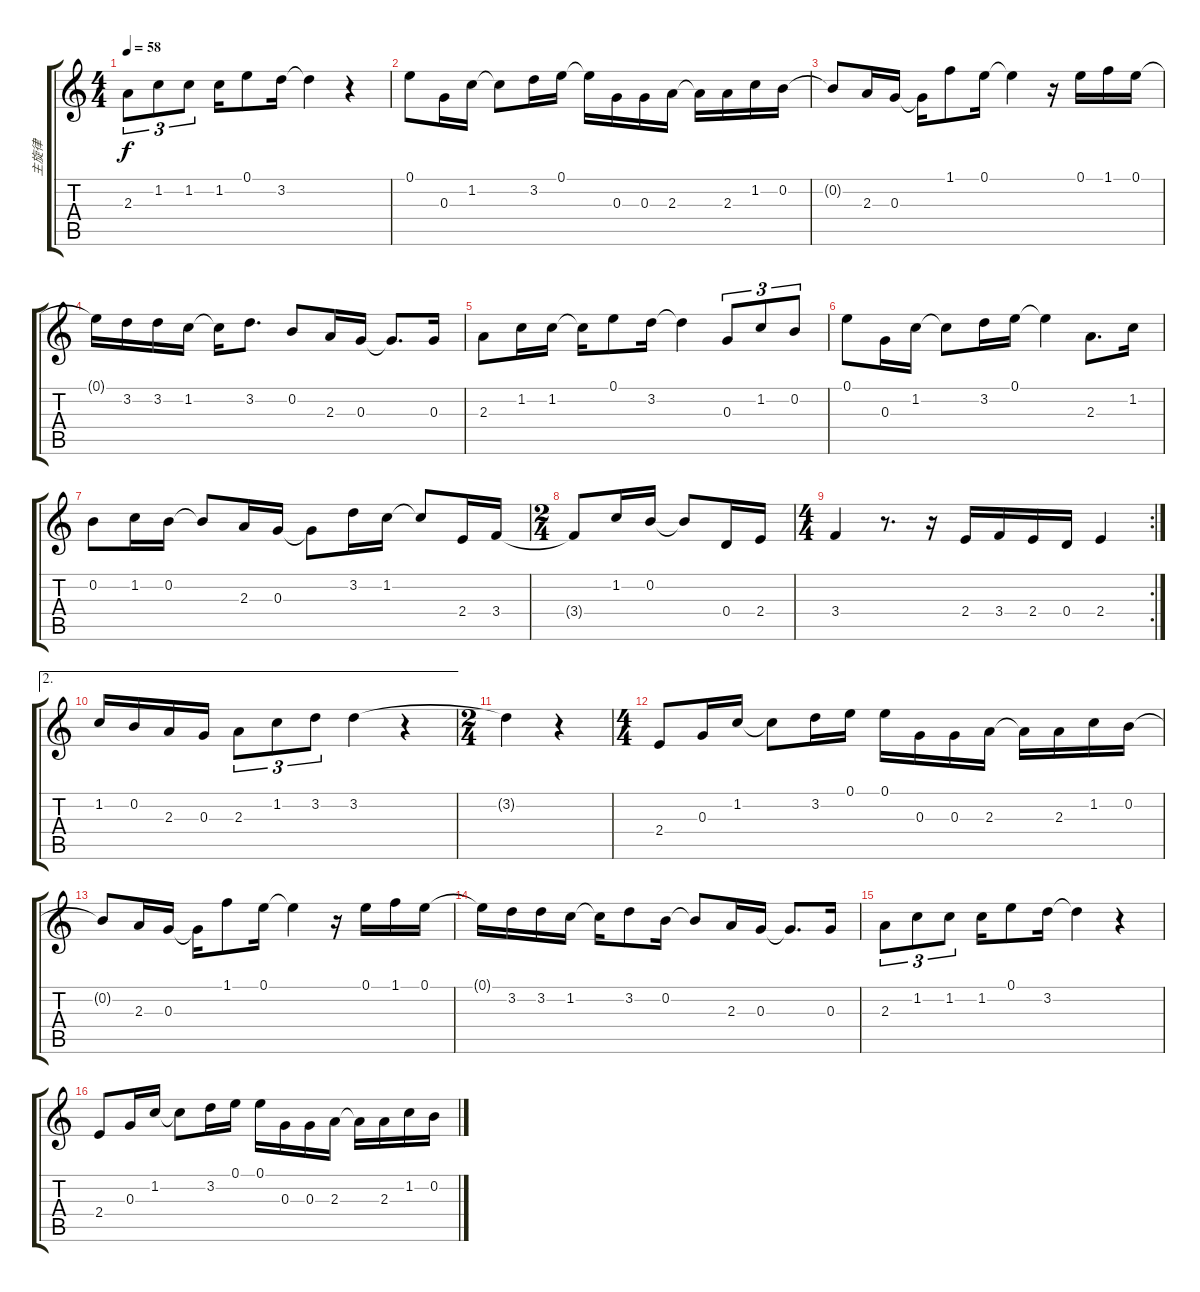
\track ("主旋律" "主旋律") {instrument acousticguitarsteel}
\staff {score tabs}
\tuning (E4 B3 G3 D3 A2 E2) {hide}
\ts (4 4)
\tempo 58
\clef g2
\ks c
2.3.8{tu (3 2) dy f} 1.2.8{tu (3 2)} 1.2.8{tu (3 2)} 1.2.16 0.1.8 3.2.16 3.2{t}.4 r.4 |
0.1.8 0.3.16 1.2.16 1.2{t}.8 3.2.16 0.1.16 0.1{t}.16 0.3.16 0.3.16 2.3.16 2.3{t}.16 2.3.16 1.2.16 0.2.16 |
0.2{t}.8 2.3.16 0.3.16 0.3{t}.16 1.1.8 0.1.16 0.1{t}.4 r.16 0.1.16 1.1.16 0.1.16 |
0.1{t}.16 3.2.16 3.2.16 1.2.16 1.2{t}.16 3.2.8{d} 0.2.8 2.3.16 0.3.16 0.3{t}.8{d} 0.3.16 |
2.3.8 1.2.16 1.2.16 1.2{t}.16 0.1.8 3.2.16 3.2{t}.4 0.3.8{tu (3 2)} 1.2.8{tu (3 2)} 0.2.8{tu (3 2)} |
0.1.8 0.3.16 1.2.16 1.2{t}.8 3.2.16 0.1.16 0.1{t}.4 2.3.8{d} 1.2.16 |
0.2.8 1.2.16 0.2.16 0.2{t}.8 2.3.16 0.3.16 0.3{t}.8 3.2.16 1.2.16 1.2{t}.8 2.4.16 3.4.16 |
\ts (2 4)
3.4{t}.8 1.2.16 0.2.16 0.2{t}.8 0.4.16 2.4.16 |
\rc 2
\ts (4 4)
3.4.4 r.8{d} r.16 2.4.16 3.4.16 2.4.16 0.4.16 2.4.4 |
\ae 2
1.2.16 0.2.16 2.3.16 0.3.16 2.3.8{tu (3 2)} 1.2.8{tu (3 2)} 3.2.8{tu (3 2)} 3.2.4 r.4 |
\ts (2 4)
3.2{t}.4 r.4 |
\ts (4 4)
2.4.8 0.3.16 1.2.16 1.2{t}.8 3.2.16 0.1.16 0.1.16 0.3.16 0.3.16 2.3.16 2.3{t}.16 2.3.16 1.2.16 0.2.16 |
0.2{t}.8 2.3.16 0.3.16 0.3{t}.16 1.1.8 0.1.16 0.1{t}.4 r.16 0.1.16 1.1.16 0.1.16 |
0.1{t}.16 3.2.16 3.2.16 1.2.16 1.2{t}.16 3.2.8 0.2.16 0.2{t}.8 2.3.16 0.3.16 0.3{t}.8{d} 0.3.16 |
2.3.8{tu (3 2)} 1.2.8{tu (3 2)} 1.2.8{tu (3 2)} 1.2.16 0.1.8 3.2.16 3.2{t}.4 r.4 |
2.4.8 0.3.16 1.2.16 1.2{t}.8 3.2.16 0.1.16 0.1.16 0.3.16 0.3.16 2.3.16 2.3{t}.16 2.3.16 1.2.16 0.2.16
